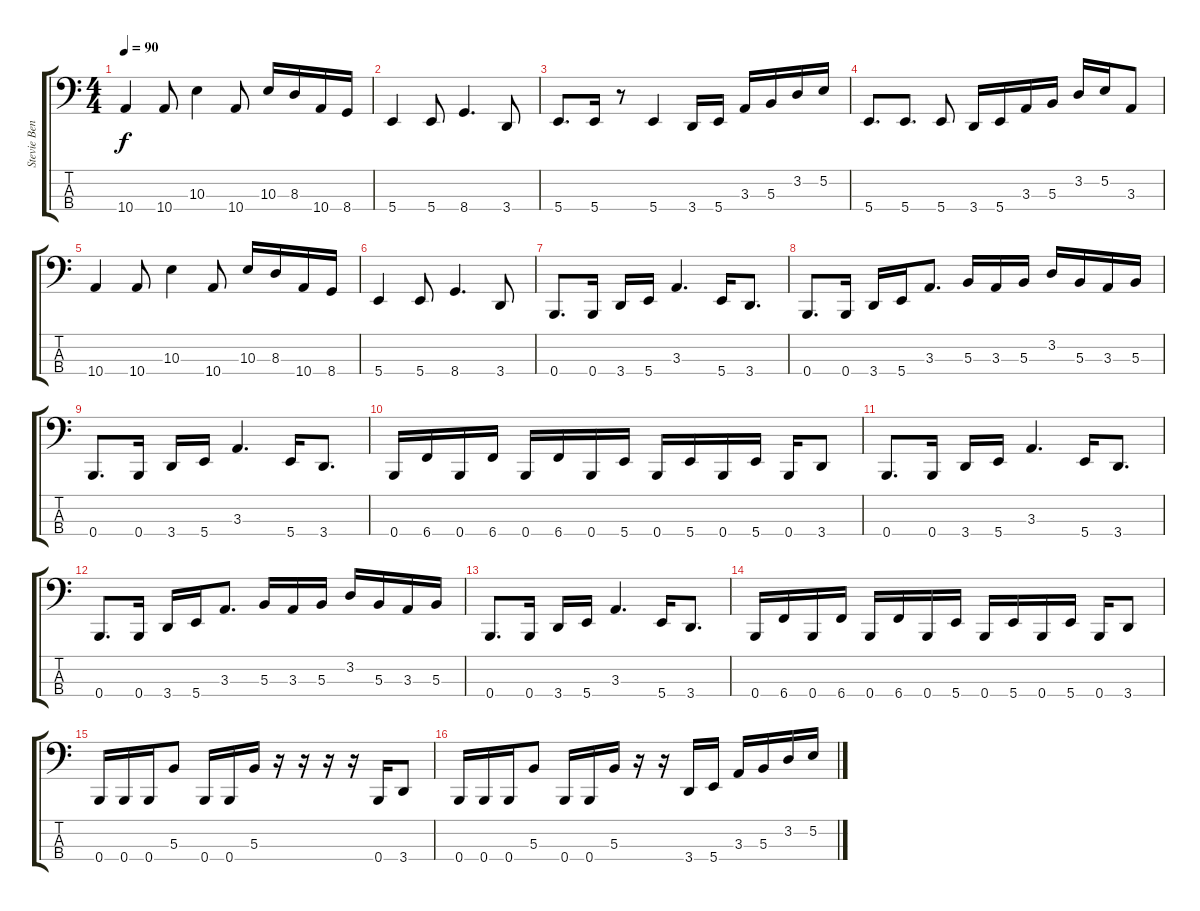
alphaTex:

\track ("Stevie Benton" "Stevie Ben") {instrument electricbassfinger}
\staff {score tabs}
\tuning (E2 B1 Gb1 B0) {hide}
\ts (4 4)
\tempo 90
\clef f4
\ks c
10.4.4{dy f} 10.4.8 10.3.4 10.4.8 10.3.16 8.3.16 10.4.16 8.4.16 |
5.4.4 5.4.8 8.4.4{d} 3.4.8 |
5.4.8{d} 5.4.16 r.8 5.4.4 3.4.16 5.4.16 3.3.16 5.3.16 3.2.16 5.2.16 |
5.4.8{d} 5.4.8{d} 5.4.8 3.4.16 5.4.16 3.3.16 5.3.16 3.2.16 5.2.16 3.3.8 |
10.4.4 10.4.8 10.3.4 10.4.8 10.3.16 8.3.16 10.4.16 8.4.16 |
5.4.4 5.4.8 8.4.4{d} 3.4.8 |
0.4.8{d} 0.4.16 3.4.16 5.4.16 3.3.4{d} 5.4.16 3.4.8{d} |
0.4.8{d} 0.4.16 3.4.16 5.4.16 3.3.8{d} 5.3.16 3.3.16 5.3.16 3.2.16 5.3.16 3.3.16 5.3.16 |
0.4.8{d} 0.4.16 3.4.16 5.4.16 3.3.4{d} 5.4.16 3.4.8{d} |
0.4.16 6.4.16 0.4.16 6.4.16 0.4.16 6.4.16 0.4.16 5.4.16 0.4.16 5.4.16 0.4.16 5.4.16 0.4.16 3.4.8 |
0.4.8{d} 0.4.16 3.4.16 5.4.16 3.3.4{d} 5.4.16 3.4.8{d} |
0.4.8{d} 0.4.16 3.4.16 5.4.16 3.3.8{d} 5.3.16 3.3.16 5.3.16 3.2.16 5.3.16 3.3.16 5.3.16 |
0.4.8{d} 0.4.16 3.4.16 5.4.16 3.3.4{d} 5.4.16 3.4.8{d} |
0.4.16 6.4.16 0.4.16 6.4.16 0.4.16 6.4.16 0.4.16 5.4.16 0.4.16 5.4.16 0.4.16 5.4.16 0.4.16 3.4.8 |
0.4.16 0.4.16 0.4.16 5.3.8 0.4.16 0.4.16 5.3.16 r.16 r.16 r.16 r.16 0.4.16 3.4.8 |
0.4.16 0.4.16 0.4.16 5.3.8 0.4.16 0.4.16 5.3.16 r.16 r.16 3.4.16 5.4.16 3.3.16 5.3.16 3.2.16 5.2.16
